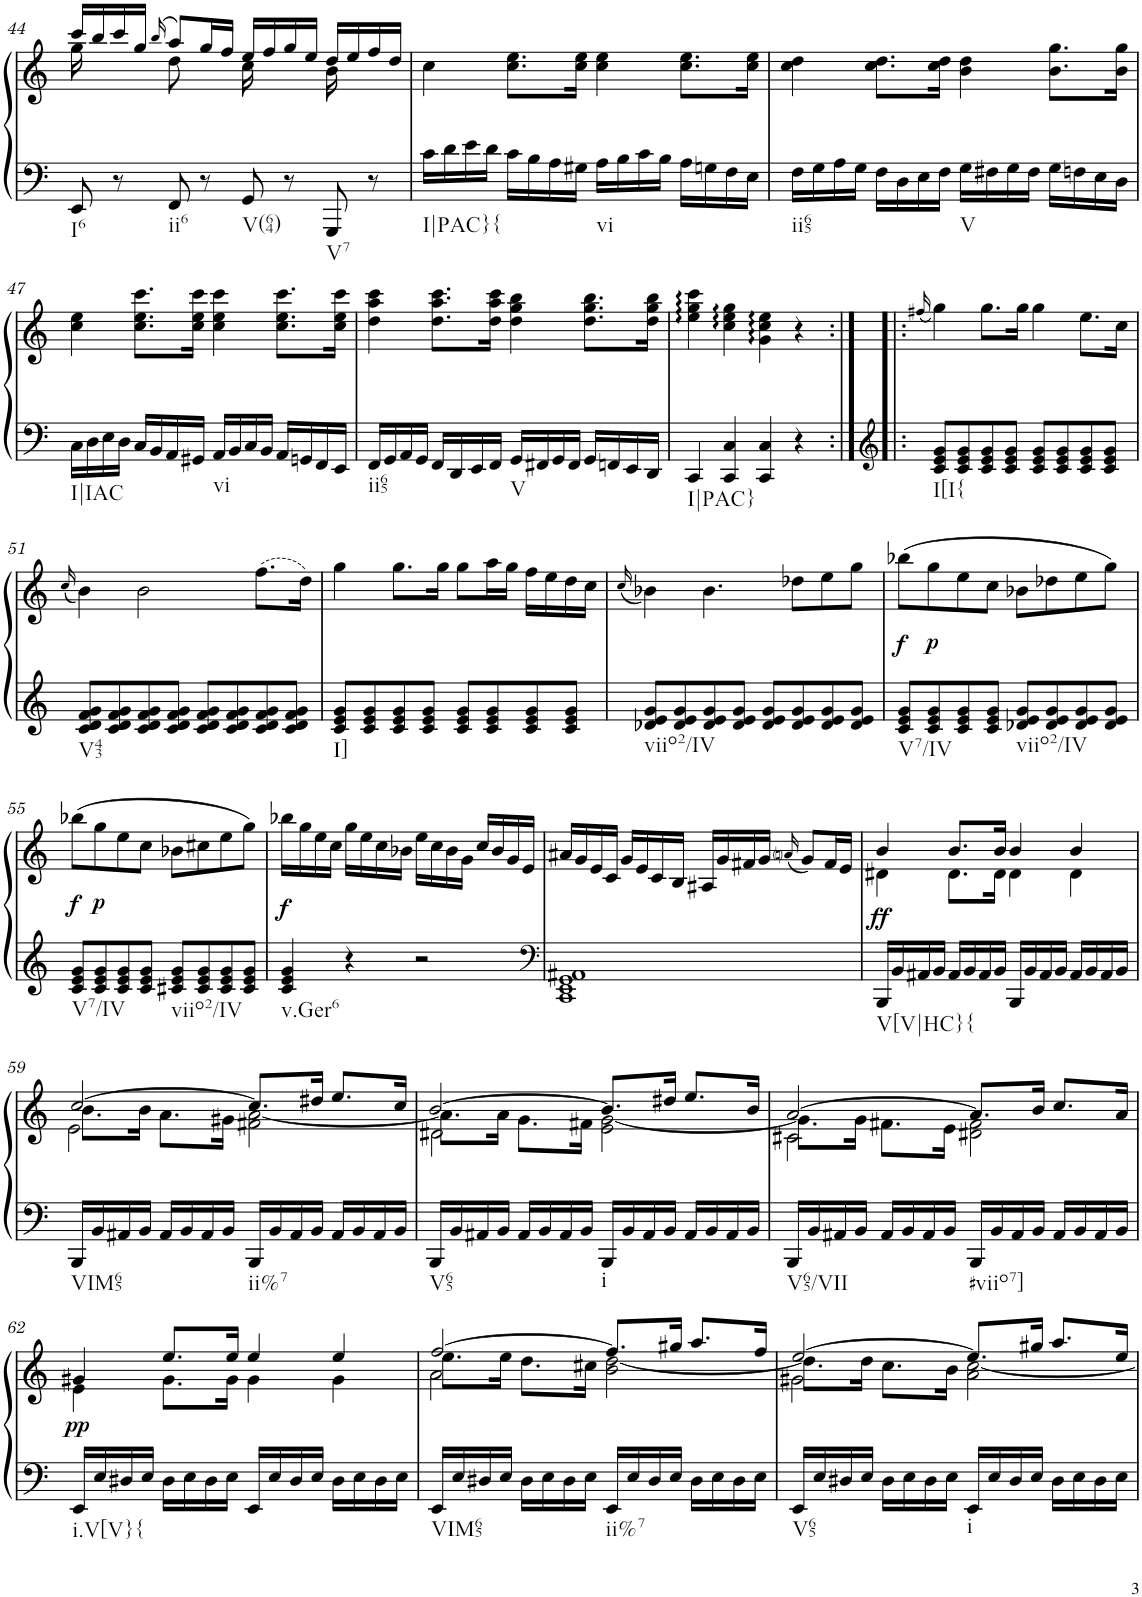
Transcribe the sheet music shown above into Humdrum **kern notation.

**kern	**kern	**dynam
*part1	*part1	*part1
*staff2	*staff1	*staff1/2
*I"Piano	*	*
*I'Pno.	*	*
!!LO:PB:g=z
*clefF4	*clefG2	*
*k[]	*k[]	*
*M4/4	*M4/4	*
*met(c)	*met(c)	*
=44	=44	=44
*	*^	*
!LO:TX:b:t=I6	!	!	!
8EE/	16ccc/LL	16gg\	.
.	16bb/	16ryy	.
8r	16ccc/	8ryy	.
.	16gg/JJ	.	.
.	(16qbb/	.	.
!LO:TX:b:t=ii6	!	!	!
8FF/	8aa/L)	8dd\	.
8r	16gg/L	8ryy	.
.	16ff/JJ	.	.
!LO:TX:b:t=V(64)	!	!	!
8GG/	16ee/LL	16cc\	.
.	16ff/	16ryy	.
8r	16gg/	8ryy	.
.	16ee/JJ	.	.
!LO:TX:b:t=V7	!	!	!
8GGG/	16dd/LL	16b\	.
.	16ee/	16ryy	.
8r	16ff/	8ryy	.
.	16dd/JJ	.	.
*	*v	*v	*
=45	=45	=45
!LO:TX:b:t=I|PAC}{	!	!
16c\LL	4cc\	.
16d\	.	.
16e\	.	.
16d\JJ	.	.
16c\LL	8.cc\ 8.ee\L	.
16B\	.	.
16A\	.	.
16G#X\JJ	16cc\ 16ee\Jk	.
!LO:TX:b:t=vi	!	!
16A\LL	4cc\ 4ee\	.
16B\	.	.
16c\	.	.
16B\JJ	.	.
16A\LL	8.cc\ 8.ee\L	.
16Gn\	.	.
16F\	.	.
16E\JJ	16cc\ 16ee\Jk	.
=46	=46	=46
!LO:TX:b:t=ii65	!	!
16F\LL	4cc\ 4dd\	.
16G\	.	.
16A\	.	.
16G\JJ	.	.
16F\LL	8.cc\ 8.dd\L	.
16D\	.	.
16E\	.	.
16F\JJ	16cc\ 16dd\Jk	.
!LO:TX:b:t=V	!	!
16G\LL	4b\ 4dd\	.
16F#X\	.	.
16G\	.	.
16F#\JJ	.	.
16G\LL	8.b\ 8.gg\L	.
16Fn\	.	.
16E\	.	.
16D\JJ	16b\ 16gg\Jk	.
!!LO:LB:g=z
=47	=47	=47
!LO:TX:b:t=I|IAC	!	!
16C\LL	4cc\ 4ee\	.
16D\	.	.
16E\	.	.
16D\JJ	.	.
16C/LL	8.cc\ 8.ee\ 8.ccc\L	.
16BB/	.	.
16AA/	.	.
16GG#X/JJ	16cc\ 16ee\ 16ccc\Jk	.
!LO:TX:b:t=vi	!	!
16AA/LL	4cc\ 4ee\ 4ccc\	.
16BB/	.	.
16C/	.	.
16BB/JJ	.	.
16AA/LL	8.cc\ 8.ee\ 8.ccc\L	.
16GGn/	.	.
16FF/	.	.
16EE/JJ	16cc\ 16ee\ 16ccc\Jk	.
=48	=48	=48
!LO:TX:b:t=ii65	!	!
16FF/LL	4dd\ 4aa\ 4ccc\	.
16GG/	.	.
16AA/	.	.
16GG/JJ	.	.
16FF/LL	8.dd\ 8.aa\ 8.ccc\L	.
16DD/	.	.
16EE/	.	.
16FF/JJ	16dd\ 16aa\ 16ccc\Jk	.
!LO:TX:b:t=V	!	!
16GG/LL	4dd\ 4gg\ 4bb\	.
16FF#X/	.	.
16GG/	.	.
16FF#/JJ	.	.
16GG/LL	8.dd\ 8.gg\ 8.bb\L	.
16FFn/	.	.
16EE/	.	.
16DD/JJ	16dd\ 16gg\ 16bb\Jk	.
=49	=49	=49
!LO:TX:b:t=I|PAC}	!	!
4CC/	4ee\ 4gg\ 4ccc\	.
4CC/ 4C/	4cc\ 4ee\ 4gg\	.
4CC/ 4C/	4g\ 4cc\ 4ee\	.
4r	4r	.
=50:|!|:	=50:|!|:	=50:|!|:
*clefG2	*	*
.	(16qff#X/	.
!LO:TX:b:t=I[I{	!	!
8c/ 8e/ 8g/L	4gg\)	.
8c/ 8e/ 8g/	.	.
8c/ 8e/ 8g/	8.gg\L	.
8c/ 8e/ 8g/J	.	.
.	16gg\Jk	.
8c/ 8e/ 8g/L	4gg\	.
8c/ 8e/ 8g/	.	.
8c/ 8e/ 8g/	8.ee\L	.
8c/ 8e/ 8g/J	.	.
.	16cc\Jk	.
!!LO:LB:g=z
=51	=51	=51
.	(16qcc/	.
!LO:TX:b:t=V43	!	!
8c/ 8d/ 8f/ 8g/L	4b\)	.
8c/ 8d/ 8f/ 8g/	.	.
8c/ 8d/ 8f/ 8g/	2b\	.
8c/ 8d/ 8f/ 8g/J	.	.
8c/ 8d/ 8f/ 8g/L	.	.
8c/ 8d/ 8f/ 8g/	.	.
8c/ 8d/ 8f/ 8g/	(8.ff\L	.
8c/ 8d/ 8f/ 8g/J	.	.
.	16dd\Jk)	.
=52	=52	=52
!LO:TX:b:t=I]	!	!
8c/ 8e/ 8g/L	4gg\	.
8c/ 8e/ 8g/	.	.
8c/ 8e/ 8g/	8.gg\L	.
8c/ 8e/ 8g/J	.	.
.	16gg\Jk	.
8c/ 8e/ 8g/L	8gg\L	.
8c/ 8e/ 8g/	16aa\L	.
.	16gg\JJ	.
8c/ 8e/ 8g/	16ff\LL	.
.	16ee\	.
8c/ 8e/ 8g/J	16dd\	.
.	16cc\JJ	.
=53	=53	=53
.	(16qcc/	.
!LO:TX:b:t=viio2/IV	!	!
8d-X/ 8e/ 8g/L	4b-X\)	.
8d-/ 8e/ 8g/	.	.
8d-/ 8e/ 8g/	4.b-\	.
8d-/ 8e/ 8g/J	.	.
8d-/ 8e/ 8g/L	.	.
8d-/ 8e/ 8g/	8dd-X\L	.
8d-/ 8e/ 8g/	8ee\	.
8d-/ 8e/ 8g/J	8gg\J	.
=54	=54	=54
!LO:TX:b:t=V7/IV	!	!
!	!	!LO:DY:b
8c/ 8e/ 8g/L	(8bb-X\L	f
!	!	!LO:DY:b
8c/ 8e/ 8g/	8gg\	p
8c/ 8e/ 8g/	8ee\	.
8c/ 8e/ 8g/J	8cc\J	.
!LO:TX:b:t=viio2/IV	!	!
8d-X/ 8e/ 8g/L	8b-X\L	.
8d-/ 8e/ 8g/	8dd-X\	.
8d-/ 8e/ 8g/	8ee\	.
8d-/ 8e/ 8g/J	8gg\J)	.
!!LO:LB:g=z
=55	=55	=55
!LO:TX:b:t=V7/IV	!	!
!	!	!LO:DY:b
8c/ 8e/ 8g/L	(8bb-X\L	f
!	!	!LO:DY:b
8c/ 8e/ 8g/	8gg\	p
8c/ 8e/ 8g/	8ee\	.
8c/ 8e/ 8g/J	8cc\J	.
!LO:TX:b:t=viio2/IV	!	!
8c#X/ 8e/ 8g/L	8b-X\L	.
8c#/ 8e/ 8g/	8cc#X\	.
8c#/ 8e/ 8g/	8ee\	.
8c#/ 8e/ 8g/J	8gg\J)	.
=56	=56	=56
!LO:TX:b:t=v.Ger6	!	!
!	!	!LO:DY:b
4c/ 4e/ 4g/	16bb-X\LL	f
.	16gg\	.
.	16ee\	.
.	16cc\JJ	.
4r	16gg\LL	.
.	16ee\	.
.	16cc\	.
.	16b-X\JJ	.
2r	16ee\LL	.
.	16cc\	.
.	16b-\	.
.	16g\JJ	.
.	16cc/LL	.
.	16b-/	.
.	16g/	.
.	16e/JJ	.
=57	=57	=57
*clefF4	*	*
1CC 1EE 1GG 1AA#X	16a#X/LL	.
.	16g/	.
.	16e/	.
.	16c/JJ	.
.	16g/LL	.
.	16e/	.
.	16c/	.
.	16B/JJ	.
.	16A#X/LL	.
.	16g/	.
.	16f#X/	.
.	16g/JJ	.
.	(16qani/	.
.	8g/L)	.
.	16f#/L	.
.	16e/JJ	.
=58	=58	=58
*	*^	*
!LO:TX:b:t=V[V|HC}{	!	!	!
!	!	!	!LO:DY:b
16BBB/LL	4b/	4d#X\	ff
16BB/	.	.	.
16AA#X/	.	.	.
16BB/JJ	.	.	.
16AA#/LL	8.b/L	8.d#\L	.
16BB/	.	.	.
16AA#/	.	.	.
16BB/JJ	16b/Jk	16d#\Jk	.
16BBB/LL	4b/	4d#\	.
16BB/	.	.	.
16AA#/	.	.	.
16BB/JJ	.	.	.
16AA#/LL	4b/	4d#\	.
16BB/	.	.	.
16AA#/	.	.	.
16BB/JJ	.	.	.
!!LO:LB:g=z
=59	=59	=59	=59
*	*	*^	*
!LO:TX:b:t=VIM65	!	!	!	!
16BBB/LL	[2cc/	8.b\L	2e\	.
16BB/	.	.	.	.
16AA#X/	.	.	.	.
16BB/JJ	.	16b\Jk	.	.
16AA#/LL	.	8.a\L	.	.
16BB/	.	.	.	.
16AA#/	.	.	.	.
16BB/JJ	.	16g#X\Jk	.	.
!LO:TX:b:t=ii%7	!	!	!	!
16BBB/LL	8.cc/L]	2f#X\ [2a\	2ryy	.
16BB/	.	.	.	.
16AA#/	.	.	.	.
16BB/JJ	16dd#X/Jk	.	.	.
16AA#/LL	8.ee/L	.	.	.
16BB/	.	.	.	.
16AA#/	.	.	.	.
16BB/JJ	16cc/Jk	.	.	.
=60	=60	=60	=60	=60
!LO:TX:b:t=V65	!	!	!	!
16BBB/LL	[2b/	8.a\L]	2d#X\	.
16BB/	.	.	.	.
16AA#X/	.	.	.	.
16BB/JJ	.	16a\Jk	.	.
16AA#/LL	.	8.g\L	.	.
16BB/	.	.	.	.
16AA#/	.	.	.	.
16BB/JJ	.	16f#X\Jk	.	.
!LO:TX:b:t=i	!	!	!	!
16BBB/LL	8.b/L]	2e\ [2g\	2ryy	.
16BB/	.	.	.	.
16AA#/	.	.	.	.
16BB/JJ	16dd#X/Jk	.	.	.
16AA#/LL	8.ee/L	.	.	.
16BB/	.	.	.	.
16AA#/	.	.	.	.
16BB/JJ	16b/Jk	.	.	.
=61	=61	=61	=61	=61
!LO:TX:b:t=V65/VII	!	!	!	!
16BBB/LL	[2a/	8.g\L]	2c#X\	.
16BB/	.	.	.	.
16AA#X/	.	.	.	.
16BB/JJ	.	16g\Jk	.	.
16AA#/LL	.	8.f#X\L	.	.
16BB/	.	.	.	.
16AA#/	.	.	.	.
16BB/JJ	.	16e\Jk	.	.
!LO:TX:b:t=#viio7]	!	!	!	!
16BBB/LL	8.a/L]	2d#X\ 2f#\	2ryy	.
16BB/	.	.	.	.
16AA#/	.	.	.	.
16BB/JJ	16b/Jk	.	.	.
16AA#/LL	8.cc/L	.	.	.
16BB/	.	.	.	.
16AA#/	.	.	.	.
16BB/JJ	16a/Jk	.	.	.
*	*	*v	*v	*
!!LO:LB:g=z
=62	=62	=62	=62
!LO:TX:b:t=i.V[V}{	!	!	!
!	!	!	!LO:DY:b
16EE/LL	4g#X/	4e\	pp
16E/	.	.	.
16D#X/	.	.	.
16E/JJ	.	.	.
16D#\LL	8.ee/L	8.g#\L	.
16E\	.	.	.
16D#\	.	.	.
16E\JJ	16ee/Jk	16g#\Jk	.
16EE/LL	4ee/	4g#\	.
16E/	.	.	.
16D#/	.	.	.
16E/JJ	.	.	.
16D#\LL	4ee/	4g#\	.
16E\	.	.	.
16D#\	.	.	.
16E\JJ	.	.	.
=63	=63	=63	=63
*	*	*^	*
!LO:TX:b:t=VIM65	!	!	!	!
16EE/LL	[2ff/	8.ee\L	2a\	.
16E/	.	.	.	.
16D#X/	.	.	.	.
16E/JJ	.	16ee\Jk	.	.
16D#\LL	.	8.dd\L	.	.
16E\	.	.	.	.
16D#\	.	.	.	.
16E\JJ	.	16cc#X\Jk	.	.
!LO:TX:b:t=ii%7	!	!	!	!
16EE/LL	8.ff/L]	2b\ [2dd\	2ryy	.
16E/	.	.	.	.
16D#/	.	.	.	.
16E/JJ	16gg#X/Jk	.	.	.
16D#\LL	8.aa/L	.	.	.
16E\	.	.	.	.
16D#\	.	.	.	.
16E\JJ	16ff/Jk	.	.	.
=64	=64	=64	=64	=64
!LO:TX:b:t=V65	!	!	!	!
16EE/LL	[2ee/	8.dd\L]	2g#X\	.
16E/	.	.	.	.
16D#X/	.	.	.	.
16E/JJ	.	16dd\Jk	.	.
16D#\LL	.	8.cc\L	.	.
16E\	.	.	.	.
16D#\	.	.	.	.
16E\JJ	.	16b\Jk	.	.
!LO:TX:b:t=i	!	!	!	!
16EE/LL	8.ee/L]	2a\ [2cc\	2ryy	.
16E/	.	.	.	.
16D#/	.	.	.	.
16E/JJ	16gg#X/Jk	.	.	.
16D#\LL	8.aa/L	.	.	.
16E\	.	.	.	.
16D#\	.	.	.	.
16E\JJ	16ee/Jk	.	.	.
*	*v	*v	*v	*
=	=	=
*-	*-	*-
